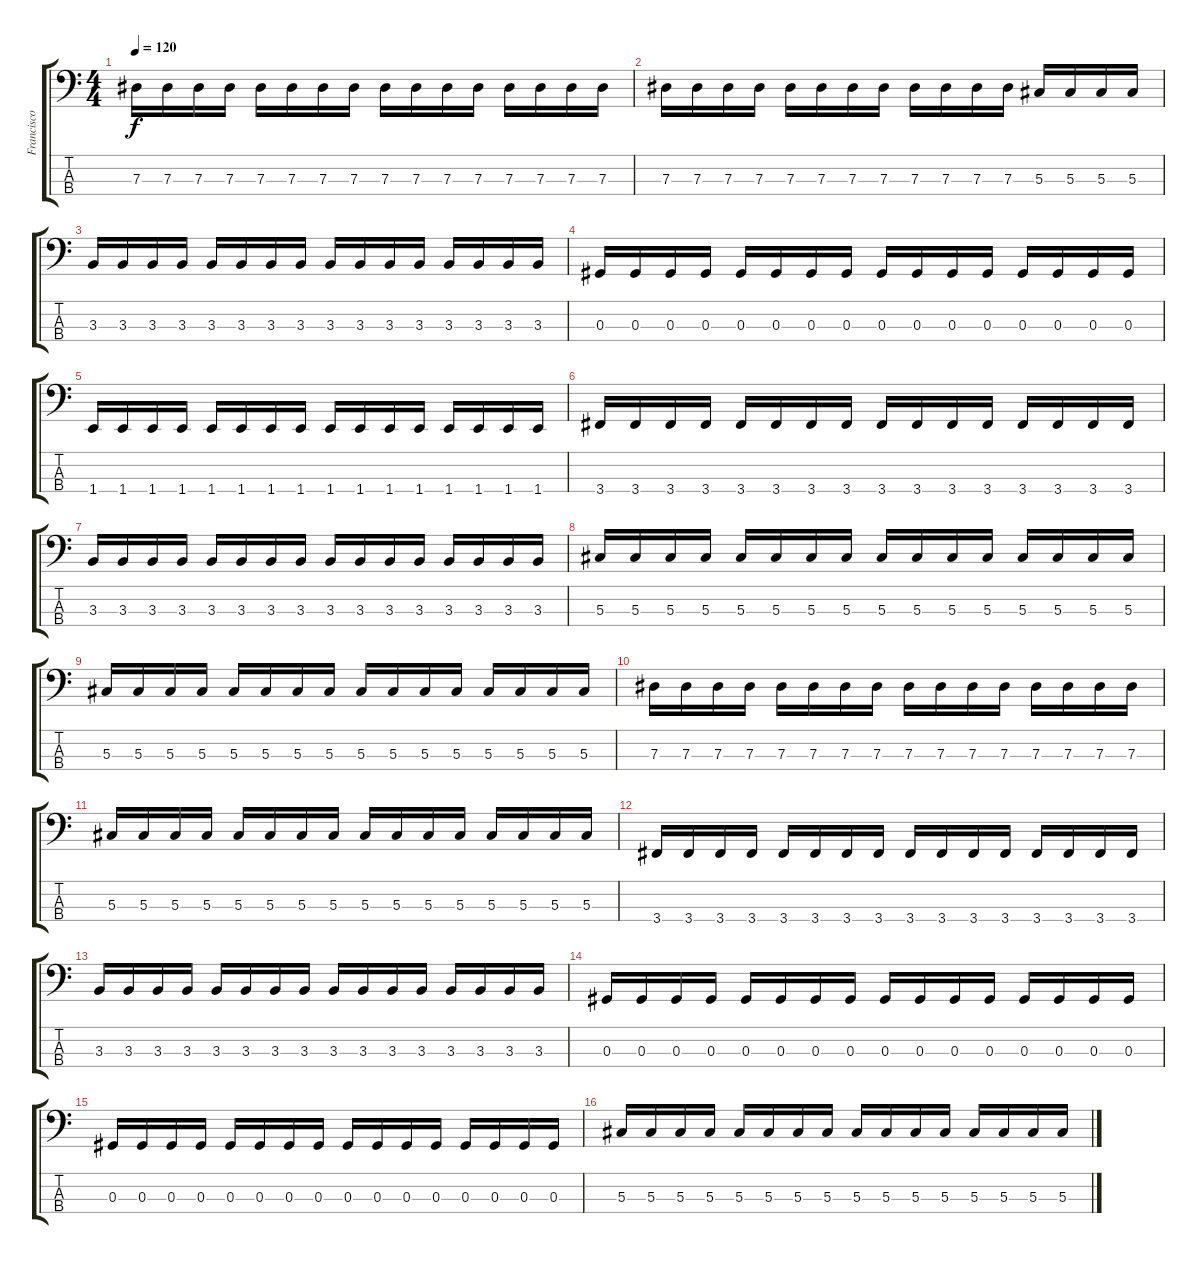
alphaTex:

\track ("Francisco Fidalgo" "Francisco ") {instrument electricbasspick}
\staff {score tabs}
\tuning (Gb2 Db2 Ab1 Eb1) {hide}
\ts (4 4)
\tempo 120
\clef f4
\ks c
7.3.16{dy f} 7.3.16 7.3.16 7.3.16 7.3.16 7.3.16 7.3.16 7.3.16 7.3.16 7.3.16 7.3.16 7.3.16 7.3.16 7.3.16 7.3.16 7.3.16 |
7.3.16 7.3.16 7.3.16 7.3.16 7.3.16 7.3.16 7.3.16 7.3.16 7.3.16 7.3.16 7.3.16 7.3.16 5.3.16 5.3.16 5.3.16 5.3.16 |
3.3.16 3.3.16 3.3.16 3.3.16 3.3.16 3.3.16 3.3.16 3.3.16 3.3.16 3.3.16 3.3.16 3.3.16 3.3.16 3.3.16 3.3.16 3.3.16 |
0.3.16 0.3.16 0.3.16 0.3.16 0.3.16 0.3.16 0.3.16 0.3.16 0.3.16 0.3.16 0.3.16 0.3.16 0.3.16 0.3.16 0.3.16 0.3.16 |
1.4.16 1.4.16 1.4.16 1.4.16 1.4.16 1.4.16 1.4.16 1.4.16 1.4.16 1.4.16 1.4.16 1.4.16 1.4.16 1.4.16 1.4.16 1.4.16 |
3.4.16 3.4.16 3.4.16 3.4.16 3.4.16 3.4.16 3.4.16 3.4.16 3.4.16 3.4.16 3.4.16 3.4.16 3.4.16 3.4.16 3.4.16 3.4.16 |
3.3.16 3.3.16 3.3.16 3.3.16 3.3.16 3.3.16 3.3.16 3.3.16 3.3.16 3.3.16 3.3.16 3.3.16 3.3.16 3.3.16 3.3.16 3.3.16 |
5.3.16 5.3.16 5.3.16 5.3.16 5.3.16 5.3.16 5.3.16 5.3.16 5.3.16 5.3.16 5.3.16 5.3.16 5.3.16 5.3.16 5.3.16 5.3.16 |
5.3.16 5.3.16 5.3.16 5.3.16 5.3.16 5.3.16 5.3.16 5.3.16 5.3.16 5.3.16 5.3.16 5.3.16 5.3.16 5.3.16 5.3.16 5.3.16 |
7.3.16 7.3.16 7.3.16 7.3.16 7.3.16 7.3.16 7.3.16 7.3.16 7.3.16 7.3.16 7.3.16 7.3.16 7.3.16 7.3.16 7.3.16 7.3.16 |
5.3.16 5.3.16 5.3.16 5.3.16 5.3.16 5.3.16 5.3.16 5.3.16 5.3.16 5.3.16 5.3.16 5.3.16 5.3.16 5.3.16 5.3.16 5.3.16 |
3.4.16 3.4.16 3.4.16 3.4.16 3.4.16 3.4.16 3.4.16 3.4.16 3.4.16 3.4.16 3.4.16 3.4.16 3.4.16 3.4.16 3.4.16 3.4.16 |
3.3.16 3.3.16 3.3.16 3.3.16 3.3.16 3.3.16 3.3.16 3.3.16 3.3.16 3.3.16 3.3.16 3.3.16 3.3.16 3.3.16 3.3.16 3.3.16 |
0.3.16 0.3.16 0.3.16 0.3.16 0.3.16 0.3.16 0.3.16 0.3.16 0.3.16 0.3.16 0.3.16 0.3.16 0.3.16 0.3.16 0.3.16 0.3.16 |
0.3.16 0.3.16 0.3.16 0.3.16 0.3.16 0.3.16 0.3.16 0.3.16 0.3.16 0.3.16 0.3.16 0.3.16 0.3.16 0.3.16 0.3.16 0.3.16 |
5.3.16 5.3.16 5.3.16 5.3.16 5.3.16 5.3.16 5.3.16 5.3.16 5.3.16 5.3.16 5.3.16 5.3.16 5.3.16 5.3.16 5.3.16 5.3.16
